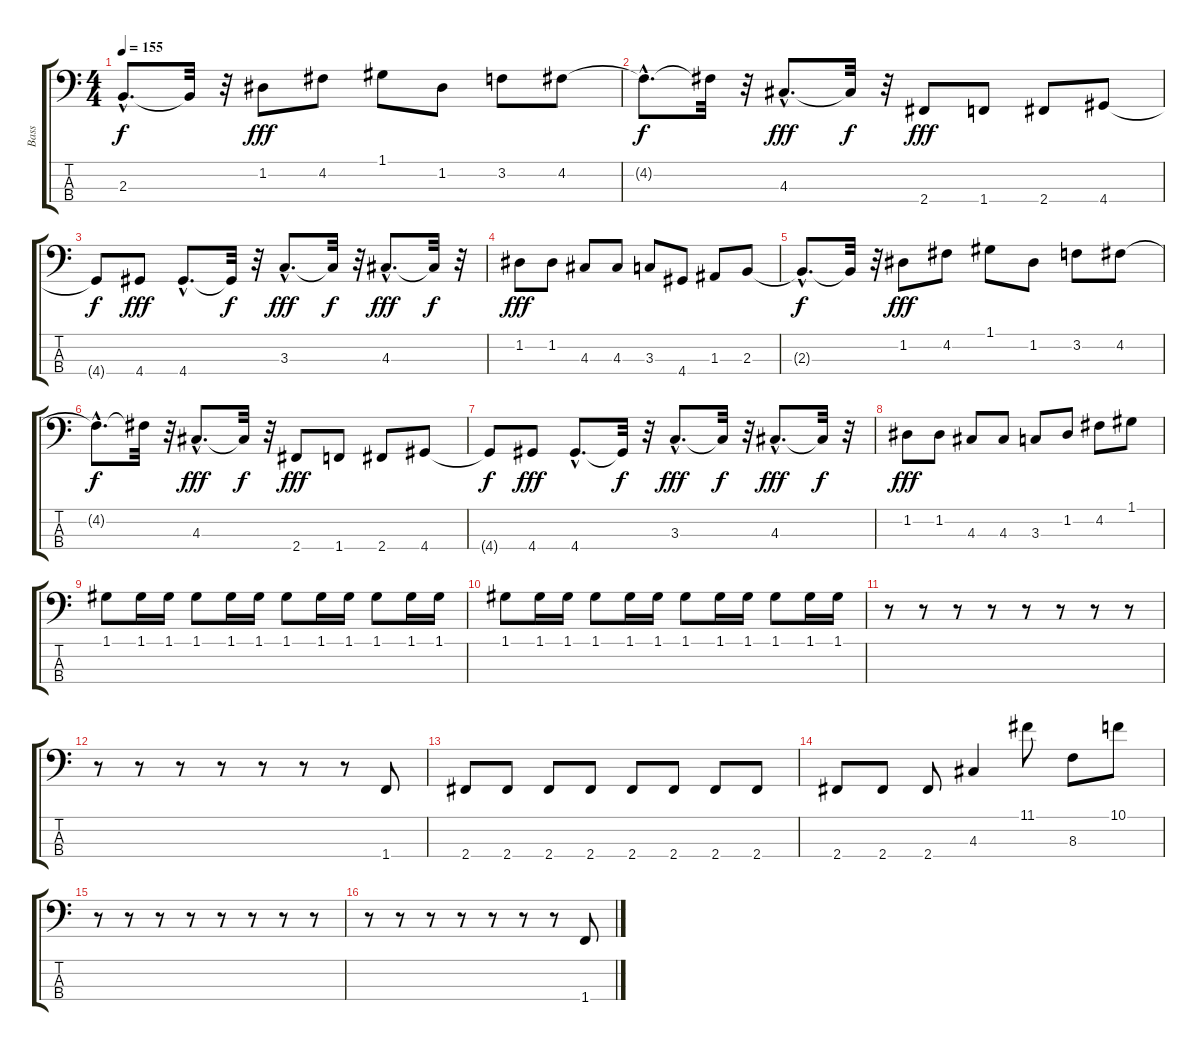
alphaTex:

\track ("Bass" "Bass") {instrument electricbassfinger}
\staff {score tabs}
\tuning (G2 D2 A1 E1) {hide}
\ts (4 4)
\tempo 155
\clef f4
\ks c
2.3{hac t}.8{d dy f} 2.3{t}.32 r.32 1.2.8{dy fff} 4.2.8 1.1.8 1.2.8 3.2.8 4.2.8 |
4.2{hac t}.8{d dy f} 4.2{t}.32 r.32 4.3{hac}.8{d dy fff} 4.3{t}.32{dy f} r.32 2.4.8{dy fff} 1.4.8 2.4.8 4.4.8 |
4.4{t}.8{dy f} 4.4.8{dy fff} 4.4{hac}.8{d} 4.4{t}.32{dy f} r.32 3.3{hac}.8{d dy fff} 3.3{t}.32{dy f} r.32 4.3{hac}.8{d dy fff} 4.3{t}.32{dy f} r.32 |
1.2.8{dy fff} 1.2.8 4.3.8 4.3.8 3.3.8 4.4.8 1.3.8 2.3.8 |
2.3{hac t}.8{d dy f} 2.3{t}.32 r.32 1.2.8{dy fff} 4.2.8 1.1.8 1.2.8 3.2.8 4.2.8 |
4.2{hac t}.8{d dy f} 4.2{t}.32 r.32 4.3{hac}.8{d dy fff} 4.3{t}.32{dy f} r.32 2.4.8{dy fff} 1.4.8 2.4.8 4.4.8 |
4.4{t}.8{dy f} 4.4.8{dy fff} 4.4{hac}.8{d} 4.4{t}.32{dy f} r.32 3.3{hac}.8{d dy fff} 3.3{t}.32{dy f} r.32 4.3{hac}.8{d dy fff} 4.3{t}.32{dy f} r.32 |
1.2.8{dy fff} 1.2.8 4.3.8 4.3.8 3.3.8 1.2.8 4.2.8 1.1.8 |
1.1.8 1.1.16 1.1.16 1.1.8 1.1.16 1.1.16 1.1.8 1.1.16 1.1.16 1.1.8 1.1.16 1.1.16 |
1.1.8 1.1.16 1.1.16 1.1.8 1.1.16 1.1.16 1.1.8 1.1.16 1.1.16 1.1.8 1.1.16 1.1.16 |
r.8 r.8 r.8 r.8 r.8 r.8 r.8 r.8 |
r.8 r.8 r.8 r.8 r.8 r.8 r.8 1.4.8 |
2.4.8 2.4.8 2.4.8 2.4.8 2.4.8 2.4.8 2.4.8 2.4.8 |
2.4.8 2.4.8 2.4.8 4.3.4 11.1.8 8.3.8 10.1.8 |
r.8 r.8 r.8 r.8 r.8 r.8 r.8 r.8 |
r.8 r.8 r.8 r.8 r.8 r.8 r.8 1.4.8
